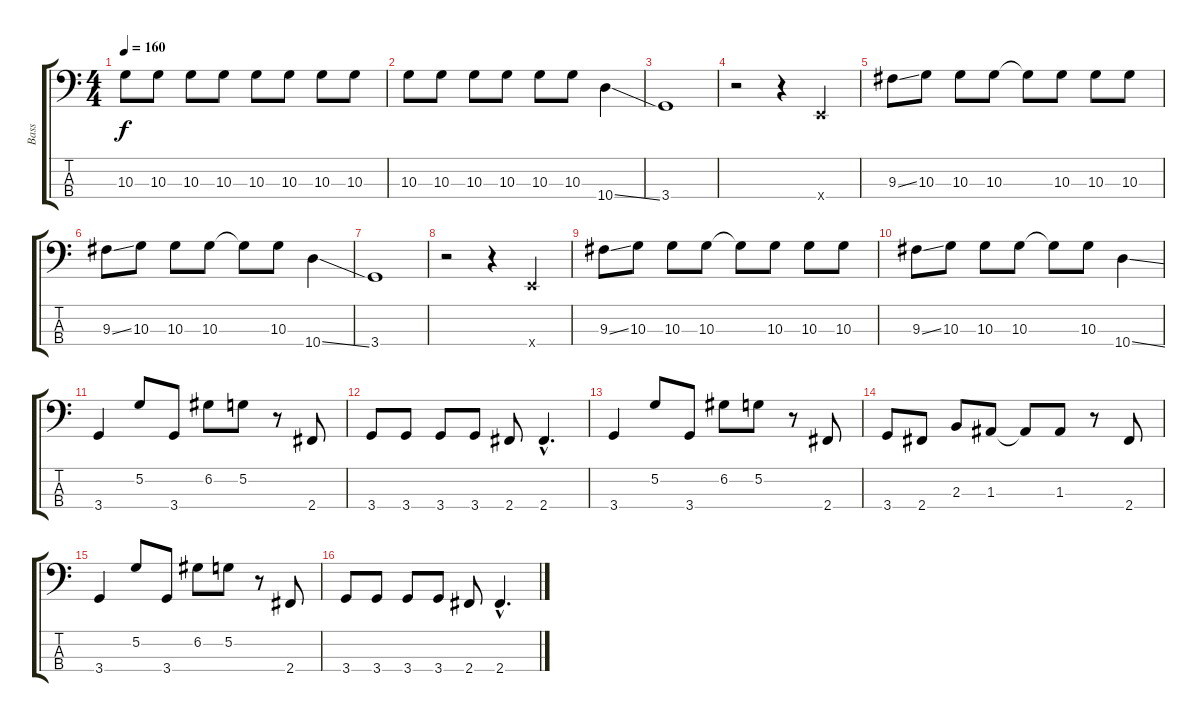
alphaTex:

\track ("Bass" "Bass") {instrument electricbassfinger}
\staff {score tabs}
\tuning (G2 D2 A1 E1) {hide}
\ts (4 4)
\tempo 160
\clef f4
\ks c
10.3.8{dy f instrument electricbassfinger} 10.3.8 10.3.8 10.3.8 10.3.8 10.3.8 10.3.8 10.3.8 |
10.3.8 10.3.8 10.3.8 10.3.8 10.3.8 10.3.8 10.4{ss}.4 |
3.4.1 |
r.2 r.4 0.4{x}.4 |
9.3{ss}.8 10.3.8 10.3.8 10.3.8 10.3{t}.8 10.3.8 10.3.8 10.3.8 |
9.3{ss}.8 10.3.8 10.3.8 10.3.8 10.3{t}.8 10.3.8 10.4{ss}.4 |
3.4.1 |
r.2 r.4 0.4{x}.4 |
9.3{ss}.8 10.3.8 10.3.8 10.3.8 10.3{t}.8 10.3.8 10.3.8 10.3.8 |
9.3{ss}.8 10.3.8 10.3.8 10.3.8 10.3{t}.8 10.3.8 10.4{ss}.4 |
3.4.4 5.2.8 3.4.8 6.2.8 5.2.8 r.8 2.4.8 |
3.4.8 3.4.8 3.4.8 3.4.8 2.4.8 2.4{hac}.4{d} |
3.4.4 5.2.8 3.4.8 6.2.8 5.2.8 r.8 2.4.8 |
3.4.8 2.4.8 2.3.8 1.3.8 1.3{t}.8 1.3.8 r.8 2.4.8 |
3.4.4 5.2.8 3.4.8 6.2.8 5.2.8 r.8 2.4.8 |
3.4.8 3.4.8 3.4.8 3.4.8 2.4.8 2.4{hac}.4{d}
